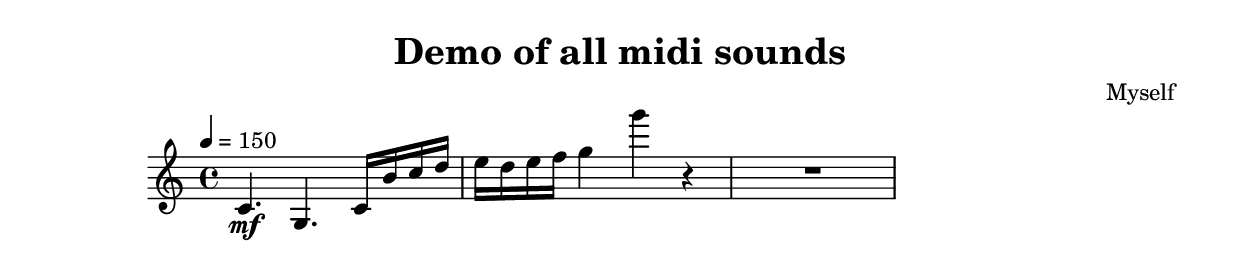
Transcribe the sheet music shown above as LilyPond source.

%% Do not edit this file; it is automatically
%% generated from LSR http://lsr.dsi.unimi.it
%% This file is in the public domain.
\version "2.13.48"

\header {
  lsrtags = "midi"

  texidoc = "
Problem: How to know which @code{midiInstrument} would be best for your
composition? Solution: A LilyPond demo file.



"
  doctitle = "Demo MidiInstruments"
} % begin verbatim

\header {
  title = "Demo of all midi sounds"
  arranger = "Myself "
}

baseMelody = \relative c' {
  c4.\mf g c16 b' c d
  e16 d e f g4 g'4 r
  R1
}
melody = {
  \tempo 4 = 150
  \baseMelody
}

\score {
  \new Staff <<
    \new Voice \melody
  >>
  \layout { }
}

\score {
  \new Staff <<
    \new Voice {
      r\mf
      \set Staff.midiInstrument = #"acoustic grand" \melody
      \set Staff.midiInstrument = #"bright acoustic" \melody
      \set Staff.midiInstrument = #"electric grand" \melody
      \set Staff.midiInstrument = #"honky-tonk" \melody
      \set Staff.midiInstrument = #"electric piano 1" \melody
      \set Staff.midiInstrument = #"electric piano 2" \melody
      \set Staff.midiInstrument = #"harpsichord" \melody
      \set Staff.midiInstrument = #"clav" \melody
      \set Staff.midiInstrument = #"celesta" \melody
      \set Staff.midiInstrument = #"glockenspiel" \melody
      \set Staff.midiInstrument = #"music box" \melody
      \set Staff.midiInstrument = #"vibraphone" \melody
      \set Staff.midiInstrument = #"marimba" \melody
      \set Staff.midiInstrument = #"xylophone" \melody
      \set Staff.midiInstrument = #"tubular bells" \melody
      \set Staff.midiInstrument = #"dulcimer" \melody
      \set Staff.midiInstrument = #"drawbar organ" \melody
      \set Staff.midiInstrument = #"percussive organ" \melody
      \set Staff.midiInstrument = #"rock organ" \melody
      \set Staff.midiInstrument = #"church organ" \melody
      \set Staff.midiInstrument = #"reed organ" \melody
      \set Staff.midiInstrument = #"accordion" \melody
      \set Staff.midiInstrument = #"harmonica" \melody
      \set Staff.midiInstrument = #"concertina" \melody
      \set Staff.midiInstrument = #"acoustic guitar (nylon)" \melody
      \set Staff.midiInstrument = #"acoustic guitar (steel)" \melody
      \set Staff.midiInstrument = #"electric guitar (jazz)" \melody
      \set Staff.midiInstrument = #"electric guitar (clean)" \melody
      \set Staff.midiInstrument = #"electric guitar (muted)" \melody
      \set Staff.midiInstrument = #"overdriven guitar" \melody
      \set Staff.midiInstrument = #"distorted guitar" \melody
      \set Staff.midiInstrument = #"acoustic bass" \melody
      \set Staff.midiInstrument = #"electric bass (finger)" \melody
      \set Staff.midiInstrument = #"electric bass (pick)" \melody
      \set Staff.midiInstrument = #"fretless bass" \melody
      \set Staff.midiInstrument = #"slap bass 1" \melody
      \set Staff.midiInstrument = #"slap bass 2" \melody
      \set Staff.midiInstrument = #"synth bass 1" \melody
      \set Staff.midiInstrument = #"synth bass 2" \melody
      \set Staff.midiInstrument = #"violin" \melody
      \set Staff.midiInstrument = #"viola" \melody
      \set Staff.midiInstrument = #"cello" \melody
      \set Staff.midiInstrument = #"contrabass" \melody
      \set Staff.midiInstrument = #"tremolo strings" \melody
      \set Staff.midiInstrument = #"pizzicato strings" \melody
      \set Staff.midiInstrument = #"orchestral harp" \melody
      \set Staff.midiInstrument = #"timpani" \melody
      \set Staff.midiInstrument = #"string ensemble 1" \melody
      \set Staff.midiInstrument = #"string ensemble 2" \melody
      \set Staff.midiInstrument = #"synthstrings 1" \melody
      \set Staff.midiInstrument = #"synthstrings 2" \melody
      \set Staff.midiInstrument = #"choir aahs" \melody
      \set Staff.midiInstrument = #"voice oohs" \melody
      \set Staff.midiInstrument = #"synth voice" \melody
      \set Staff.midiInstrument = #"orchestra hit" \melody
      \set Staff.midiInstrument = #"trumpet" \melody
      \set Staff.midiInstrument = #"trombone" \melody
      \set Staff.midiInstrument = #"tuba" \melody
      \set Staff.midiInstrument = #"muted trumpet" \melody
      \set Staff.midiInstrument = #"french horn" \melody
      \set Staff.midiInstrument = #"brass section" \melody
      \set Staff.midiInstrument = #"synthbrass 1" \melody
      \set Staff.midiInstrument = #"synthbrass 2" \melody
      \set Staff.midiInstrument = #"soprano sax" \melody
      \set Staff.midiInstrument = #"alto sax" \melody
      \set Staff.midiInstrument = #"tenor sax" \melody
      \set Staff.midiInstrument = #"baritone sax" \melody
      \set Staff.midiInstrument = #"oboe" \melody
      \set Staff.midiInstrument = #"english horn" \melody
      \set Staff.midiInstrument = #"bassoon" \melody
      \set Staff.midiInstrument = #"clarinet" \melody
      \set Staff.midiInstrument = #"piccolo" \melody
      \set Staff.midiInstrument = #"flute" \melody
      \set Staff.midiInstrument = #"recorder" \melody
      \set Staff.midiInstrument = #"pan flute" \melody
      \set Staff.midiInstrument = #"blown bottle" \melody
      \set Staff.midiInstrument = #"shakuhachi" \melody
      \set Staff.midiInstrument = #"whistle" \melody
      \set Staff.midiInstrument = #"ocarina" \melody
      \set Staff.midiInstrument = #"lead 1 (square)" \melody
      \set Staff.midiInstrument = #"lead 2 (sawtooth)" \melody
      \set Staff.midiInstrument = #"lead 3 (calliope)" \melody
      \set Staff.midiInstrument = #"lead 4 (chiff)" \melody
      \set Staff.midiInstrument = #"lead 5 (charang)" \melody
      \set Staff.midiInstrument = #"lead 6 (voice)" \melody
      \set Staff.midiInstrument = #"lead 7 (fifths)" \melody
      \set Staff.midiInstrument = #"lead 8 (bass+lead)" \melody
      \set Staff.midiInstrument = #"pad 1 (new age)" \melody
      \set Staff.midiInstrument = #"pad 2 (warm)" \melody
      \set Staff.midiInstrument = #"pad 3 (polysynth)" \melody
      \set Staff.midiInstrument = #"pad 4 (choir)" \melody
      \set Staff.midiInstrument = #"pad 5 (bowed)" \melody
      \set Staff.midiInstrument = #"pad 6 (metallic)" \melody
      \set Staff.midiInstrument = #"pad 7 (halo)" \melody
      \set Staff.midiInstrument = #"pad 8 (sweep)" \melody
      \set Staff.midiInstrument = #"fx 1 (rain)" \melody
      \set Staff.midiInstrument = #"fx 2 (soundtrack)" \melody
      \set Staff.midiInstrument = #"fx 3 (crystal)" \melody
      \set Staff.midiInstrument = #"fx 4 (atmosphere)" \melody
      \set Staff.midiInstrument = #"fx 5 (brightness)" \melody
      \set Staff.midiInstrument = #"fx 6 (goblins)" \melody
      \set Staff.midiInstrument = #"fx 7 (echoes)" \melody
      \set Staff.midiInstrument = #"fx 8 (sci-fi)" \melody
      \set Staff.midiInstrument = #"sitar" \melody
      \set Staff.midiInstrument = #"banjo" \melody
      \set Staff.midiInstrument = #"shamisen" \melody
      \set Staff.midiInstrument = #"koto" \melody
      \set Staff.midiInstrument = #"kalimba" \melody
      \set Staff.midiInstrument = #"bagpipe" \melody
      \set Staff.midiInstrument = #"fiddle" \melody
      \set Staff.midiInstrument = #"shanai" \melody
      \set Staff.midiInstrument = #"tinkle bell" \melody
      \set Staff.midiInstrument = #"agogo" \melody
      \set Staff.midiInstrument = #"steel drums" \melody
      \set Staff.midiInstrument = #"woodblock" \melody
      \set Staff.midiInstrument = #"taiko drum" \melody
      \set Staff.midiInstrument = #"melodic tom" \melody
      \set Staff.midiInstrument = #"synth drum" \melody
      \set Staff.midiInstrument = #"reverse cymbal" \melody
      \set Staff.midiInstrument = #"guitar fret noise" \melody
      \set Staff.midiInstrument = #"breath noise" \melody
      \set Staff.midiInstrument = #"seashore" \melody
      \set Staff.midiInstrument = #"bird tweet" \melody
      \set Staff.midiInstrument = #"telephone ring" \melody
      \set Staff.midiInstrument = #"helicopter" \melody
      \set Staff.midiInstrument = #"applause" \melody
      \set Staff.midiInstrument = #"gunshot" \melody
    }
  >>
  \midi { }
}

